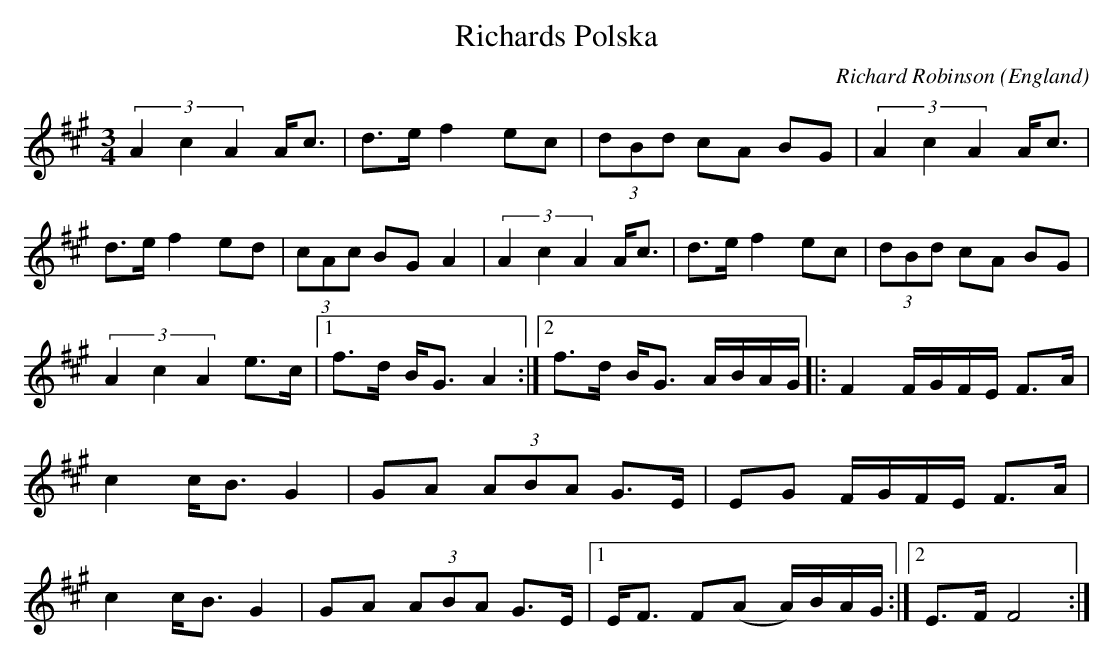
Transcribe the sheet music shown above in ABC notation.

X:1
T:Richards Polska
C:Richard Robinson
M:3/4
O:England
K:A major
(3A2c2A2 A<c | d>e f2 ec | (3dBd cA BG | \
(3A2c2A2 A<c | d>e f2 ed | (3cAc BG A2 | \
(3A2c2A2 A<c | d>e f2 ec | (3dBd cA BG | \
(3A2c2A2 e>c \
|1 f>d B<G A2 :|2f>d B<G A/B/A/G/|:\
F2 F/G/F/E/ F>A | c2 c<B G2 | GA (3ABA G>E | \
EG F/G/F/E/ F>A | c2 c<B G2 | GA (3ABA G>E |1\
E<F F(A  A/)B/A/G/ :|2 E>F F4 :|
